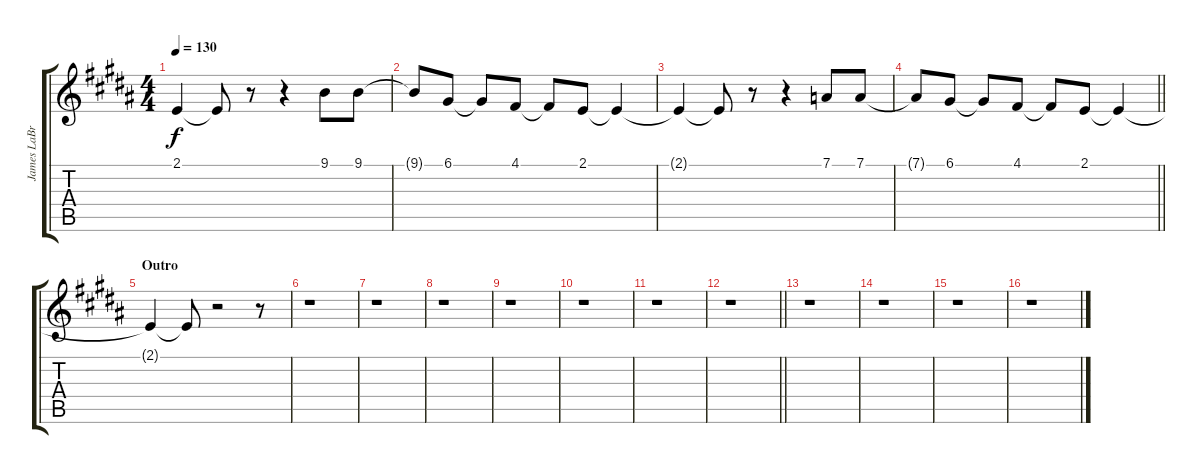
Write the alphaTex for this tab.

\track ("James LaBrie" "James LaBr") {instrument lead6voice}
\staff {score tabs}
\tuning (D4 A3 F3 C3 G2 D2) {hide}
\ts (4 4)
\tempo 130
\clef g2
\ks g#minor
2.1{t}.4{dy f} 2.1{t}.8 r.8 r.4 9.1.8 9.1.8 |
9.1{t}.8 6.1.8 6.1{t}.8 4.1.8 4.1{t}.8 2.1.8 2.1{t}.4 |
2.1{t}.4 2.1{t}.8 r.8 r.4 7.1.8 7.1.8 |
\barLineRight lightlight
7.1{t}.8 6.1.8 6.1{t}.8 4.1.8 4.1{t}.8 2.1.8 2.1{t}.4 |
\section ("" "Outro")
2.1{t}.4 2.1{t}.8 r.2 r.8 |
r.1 |
r.1 |
r.1 |
r.1 |
r.1 |
r.1 |
\barLineRight lightlight
r.1 |
r.1 |
r.1 |
r.1 |
r.1
